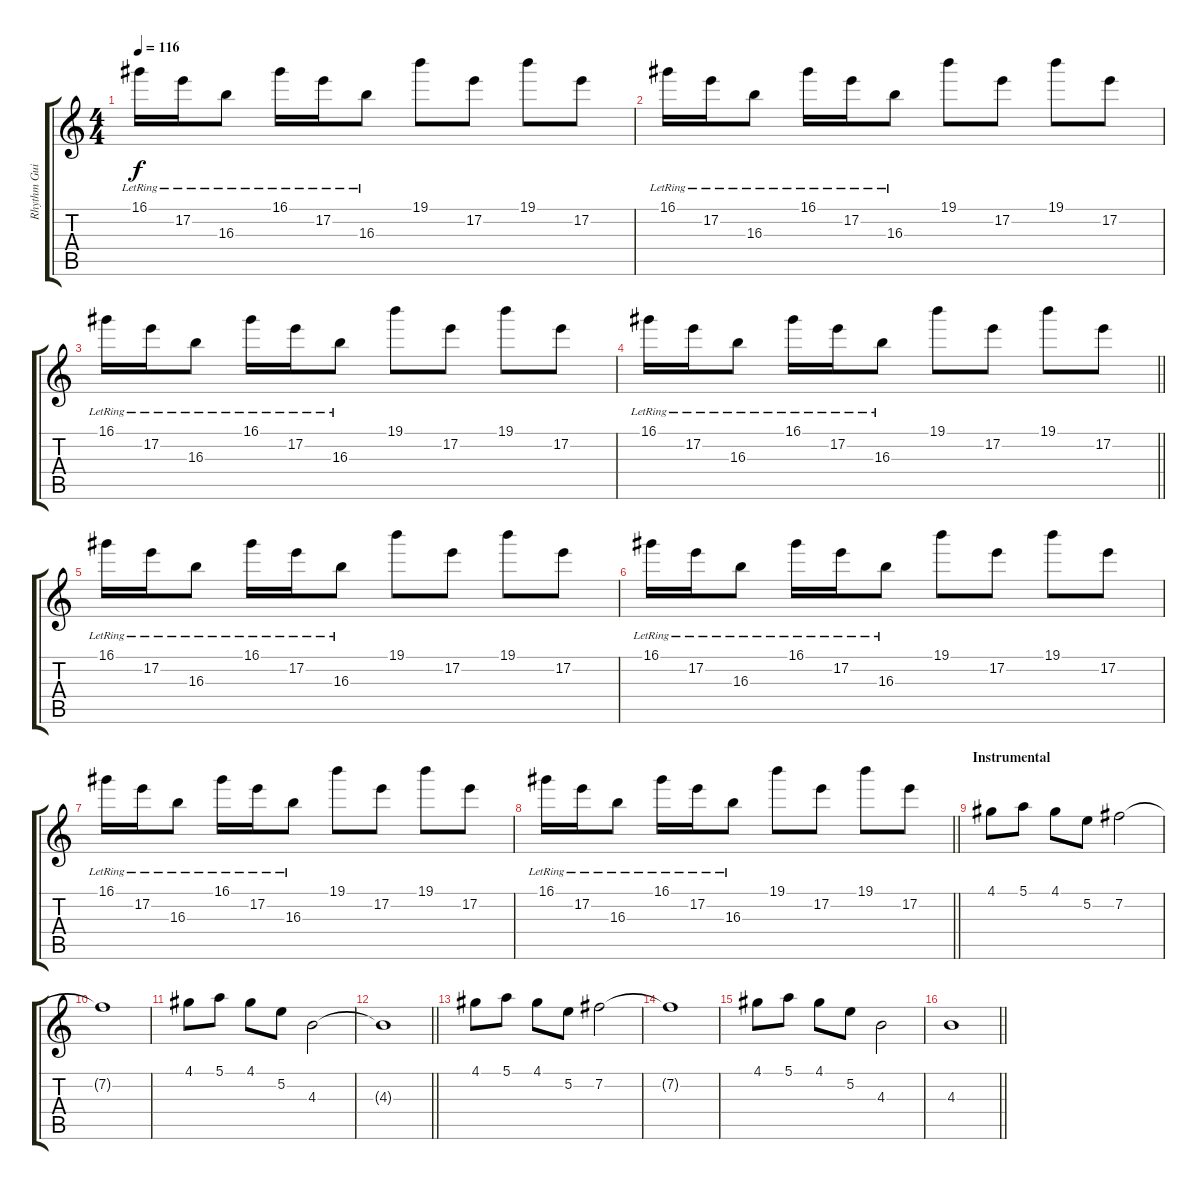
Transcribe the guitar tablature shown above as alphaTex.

\track ("Rhythm Guitar" "Rhythm Gui") {instrument electricguitarjazz}
\staff {score tabs}
\tuning (E4 B3 G3 D3 A2 E2) {hide}
\ts (4 4)
\tempo 116
\clef g2
\ks c
16.1{lr}.16{dy f} 17.2{lr}.16 16.3{lr}.8 16.1{lr}.16 17.2{lr}.16 16.3{lr}.8 19.1.8 17.2.8 19.1.8 17.2.8 |
16.1{lr}.16 17.2{lr}.16 16.3{lr}.8 16.1{lr}.16 17.2{lr}.16 16.3{lr}.8 19.1.8 17.2.8 19.1.8 17.2.8 |
16.1{lr}.16 17.2{lr}.16 16.3{lr}.8 16.1{lr}.16 17.2{lr}.16 16.3{lr}.8 19.1.8 17.2.8 19.1.8 17.2.8 |
\barLineRight lightlight
16.1{lr}.16 17.2{lr}.16 16.3{lr}.8 16.1{lr}.16 17.2{lr}.16 16.3{lr}.8 19.1.8 17.2.8 19.1.8 17.2.8 |
16.1{lr}.16 17.2{lr}.16 16.3{lr}.8 16.1{lr}.16 17.2{lr}.16 16.3{lr}.8 19.1.8 17.2.8 19.1.8 17.2.8 |
16.1{lr}.16 17.2{lr}.16 16.3{lr}.8 16.1{lr}.16 17.2{lr}.16 16.3{lr}.8 19.1.8 17.2.8 19.1.8 17.2.8 |
16.1{lr}.16 17.2{lr}.16 16.3{lr}.8 16.1{lr}.16 17.2{lr}.16 16.3{lr}.8 19.1.8 17.2.8 19.1.8 17.2.8 |
\barLineRight lightlight
16.1{lr}.16 17.2{lr}.16 16.3{lr}.8 16.1{lr}.16 17.2{lr}.16 16.3{lr}.8 19.1.8 17.2.8 19.1.8 17.2.8 |
\section ("" "Instrumental")
4.1.8{instrument distortionguitar} 5.1.8 4.1.8 5.2.8 7.2.2 |
7.2{t}.1 |
4.1.8 5.1.8 4.1.8 5.2.8 4.3.2 |
\barLineRight lightlight
4.3{t}.1 |
4.1.8 5.1.8 4.1.8 5.2.8 7.2.2 |
7.2{t}.1 |
4.1.8 5.1.8 4.1.8 5.2.8 4.3.2 |
\barLineRight lightlight
4.3.1
